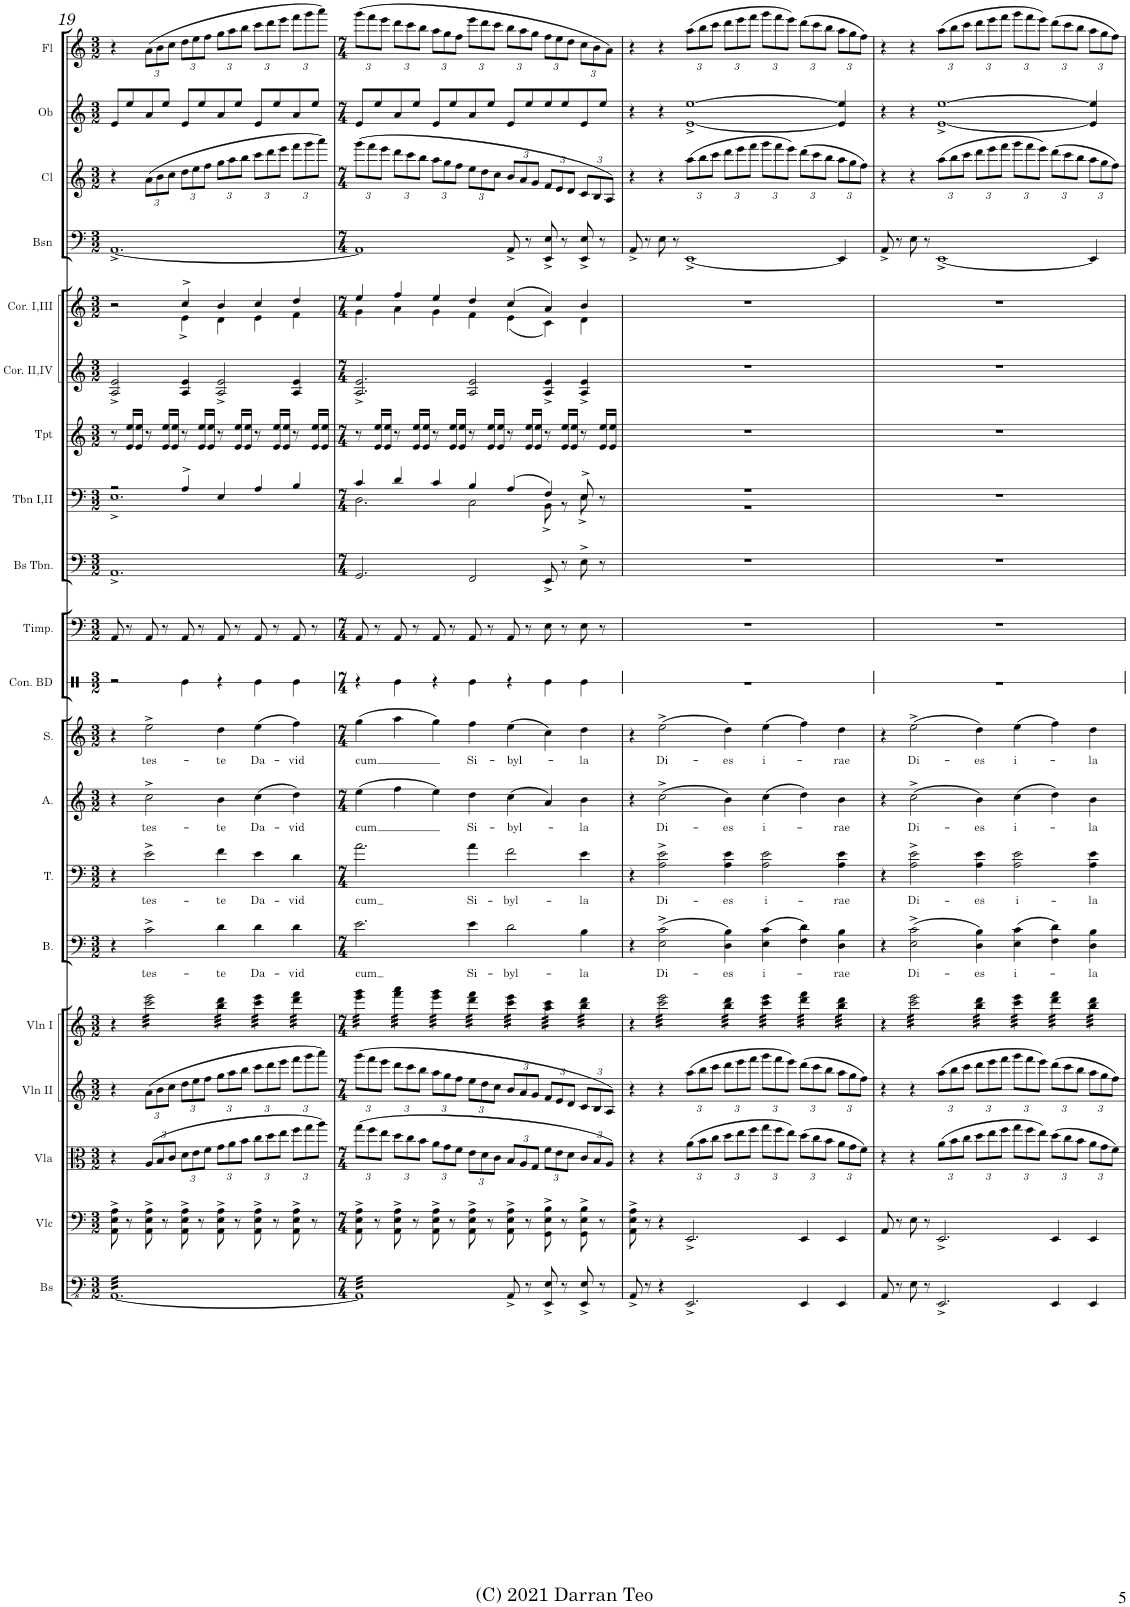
**kern	**kern	**kern	**kern	**kern	**kern	**text	**kern	**text	**kern	**text	**kern	**text	**kern	**kern	**kern	**kern	**kern	**kern	**kern	**kern	**kern	**kern	**kern	**kern	**kern
*part22	*part21	*part20	*part19	*part18	*part17	*part17	*part16	*part16	*part15	*part15	*part14	*part14	*part13	*part12	*part11	*part10	*part9	*part8	*part7	*part6	*part5	*part4	*part3	*part2	*part1
*staff22	*staff21	*staff20	*staff19	*staff18	*staff17	*staff17	*staff16	*staff16	*staff15	*staff15	*staff14	*staff14	*staff13	*staff12	*staff11	*staff10	*staff9	*staff8	*staff7	*staff6	*staff5	*staff4	*staff3	*staff2	*staff1
*I"Contrabasses	*I"Violoncello	*I"Viola	*I"Violin II	*I"Violin I	*I"Bass	*	*I"Tenor	*	*I"Alto	*	*I"Soprano	*	*I"Concert Bass Drum	*I"Timpani (F, C, E)	*I"Bass Trombone	*I"Trombone (I,II)	*I"Bb Trumpet (I,II)	*I"F Horn (II,IV)	*I"F Horn (I,III)	*I"Bassoon (I,II)	*I"Bb Clarinet 2	*I"Bb Clarinet (I,II)	*I"Oboe (I,II)	*I"Flute 2	*I"Flute (I,II)
*	*I'Vlc	*I'Vla	*I'Vln II	*I'Vln I	*I'B.	*	*I'T.	*	*I'A.	*	*I'S.	*	*I'Con. BD	*I'Timp.	*I'Bs Tbn.	*I'Tbn I,II	*I'Tpt	*	*	*I'Bsn	*I'Bb Cl. 2	*I'Cl	*I'Ob	*I'Fl. 2	*I'Fl
!!LO:PB:g=z
*clefFv4	*clefF4	*clefG2	*clefG2	*clefG2	*clefF4	*	*clefF4	*	*clefG2	*	*clefG2	*	*clefX	*clefF4	*clefF4	*clefF4	*clefG2	*clefG2	*clefG2	*clefF4	*clefG2	*clefG2	*clefG2	*clefG2	*clefG2
*	*	*	*	*ITrd1c2	*	*	*	*	*	*	*	*	*	*	*ITrd1c2	*	*	*	*	*	*	*	*	*	*
*k[]	*k[]	*k[]	*k[]	*k[]	*k[]	*	*k[]	*	*k[]	*	*k[]	*	*k[]	*k[]	*k[]	*k[]	*k[]	*k[]	*k[]	*k[]	*k[]	*k[]	*k[]	*k[]	*k[]
*M3/2	*M3/2	*M3/2	*M3/2	*M3/2	*M3/2	*	*M3/2	*	*M3/2	*	*M3/2	*	*M3/2	*M3/2	*M3/2	*M3/2	*M3/2	*M3/2	*M3/2	*M3/2	*M3/2	*M3/2	*M3/2	*M3/2	*M3/2
=19	=19	=19	=19	=19	=19	=19	=19	=19	=19	=19	=19	=19	=19	=19	=19	=19	=19	=19	=19	=19	=19	=19	=19	=19	=19
*	*	*	*	*	*	*	*	*	*	*	*	*	*	*	*	*^	*	*	*^	*	*	*	*	*	*
*tremolo	*	*	*	*	*	*	*	*	*	*	*	*	*	*	*	*	*	*	*	*	*	*	*	*	*	*	*
[32AAALLL	8AA\^ 8E\^ 8A\^	4r	4r	4r	4r	.	4r	.	4r	.	4r	.	2r	8AA/	1.AA^	2r	1.E^	8r	2A/^ 2e/^	2r	2ryy	[1.AA^	1.r	4r	8e/L	1.r	4r
32AAA	.	.	.	.	.	.	.	.	.	.	.	.	.	.	.	.	.	.	.	.	.	.	.	.	.	.	.
32AAA	.	.	.	.	.	.	.	.	.	.	.	.	.	.	.	.	.	.	.	.	.	.	.	.	.	.	.
32AAA	.	.	.	.	.	.	.	.	.	.	.	.	.	.	.	.	.	.	.	.	.	.	.	.	.	.	.
32AAA	8r	.	.	.	.	.	.	.	.	.	.	.	.	8r	.	.	.	16e/ 16ee/LL	.	.	.	.	.	.	8ee/	.	.
32AAA	.	.	.	.	.	.	.	.	.	.	.	.	.	.	.	.	.	.	.	.	.	.	.	.	.	.	.
32AAA	.	.	.	.	.	.	.	.	.	.	.	.	.	.	.	.	.	16e/ 16ee/JJ	.	.	.	.	.	.	.	.	.
32AAA	.	.	.	.	.	.	.	.	.	.	.	.	.	.	.	.	.	.	.	.	.	.	.	.	.	.	.
*	*	*Xbrackettup	*Xbrackettup	*	*	*	*	*	*	*	*	*	*	*	*	*	*	*	*	*	*	*	*	*	*	*	*
!	!	!	!	!	!	!LO:LY:b	!	!LO:LY:b	!	!LO:LY:b	!	!LO:LY:b	!	!	!	!	!	!	!	!	!	!	!	!	!	!	!
*	*	*	*	*	*	*	*	*	*	*	*	*	*	*	*	*	*	*	*	*	*	*	*	*Xbrackettup	*	*	*Xbrackettup
*	*	*	*	*tremolo	*	*	*	*	*	*	*	*	*	*	*	*	*	*	*	*	*	*	*	*	*	*	*
32AAA	8AA\^ 8E\^ 8A\^	(12A/L	(12a\L	32ccc\ 32eee\LLL	2c^\	tes-	2e^\	tes-	2cc^\	tes-	2ee^\	tes-	.	8AA/	.	.	.	8r	.	.	.	.	.	(12a\L	8a/	.	(12a\L
32AAA	.	.	.	32ccc\ 32eee\	.	.	.	.	.	.	.	.	.	.	.	.	.	.	.	.	.	.	.	.	.	.	.
32AAA	.	.	.	32ccc\ 32eee\	.	.	.	.	.	.	.	.	.	.	.	.	.	.	.	.	.	.	.	.	.	.	.
.	.	12B/	12b\	.	.	.	.	.	.	.	.	.	.	.	.	.	.	.	.	.	.	.	.	12b\	.	.	12b\
32AAA	.	.	.	32ccc\ 32eee\	.	.	.	.	.	.	.	.	.	.	.	.	.	.	.	.	.	.	.	.	.	.	.
32AAA	8r	.	.	32ccc\ 32eee\	.	.	.	.	.	.	.	.	.	8r	.	.	.	16e/ 16ee/LL	.	.	.	.	.	.	8ee/J	.	.
32AAA	.	.	.	32ccc\ 32eee\	.	.	.	.	.	.	.	.	.	.	.	.	.	.	.	.	.	.	.	.	.	.	.
.	.	12c/J	12cc\J	.	.	.	.	.	.	.	.	.	.	.	.	.	.	.	.	.	.	.	.	12cc\J	.	.	12cc\J
32AAA	.	.	.	32ccc\ 32eee\	.	.	.	.	.	.	.	.	.	.	.	.	.	16e/ 16ee/JJ	.	.	.	.	.	.	.	.	.
32AAA	.	.	.	32ccc\ 32eee\	.	.	.	.	.	.	.	.	.	.	.	.	.	.	.	.	.	.	.	.	.	.	.
32AAA	8AA\^ 8E\^ 8A\^	12d\L	12dd\L	32ccc\ 32eee\	.	.	.	.	.	.	.	.	4Re\	8AA/	.	4A^/	.	8r	4A/ 4e/	4cc^/	4e^\	.	.	12dd\L	8e/L	.	12dd\L
32AAA	.	.	.	32ccc\ 32eee\	.	.	.	.	.	.	.	.	.	.	.	.	.	.	.	.	.	.	.	.	.	.	.
32AAA	.	.	.	32ccc\ 32eee\	.	.	.	.	.	.	.	.	.	.	.	.	.	.	.	.	.	.	.	.	.	.	.
.	.	12e\	12ee\	.	.	.	.	.	.	.	.	.	.	.	.	.	.	.	.	.	.	.	.	12ee\	.	.	12ee\
32AAA	.	.	.	32ccc\ 32eee\	.	.	.	.	.	.	.	.	.	.	.	.	.	.	.	.	.	.	.	.	.	.	.
32AAA	8r	.	.	32ccc\ 32eee\	.	.	.	.	.	.	.	.	.	8r	.	.	.	16e/ 16ee/LL	.	.	.	.	.	.	8ee/	.	.
32AAA	.	.	.	32ccc\ 32eee\	.	.	.	.	.	.	.	.	.	.	.	.	.	.	.	.	.	.	.	.	.	.	.
.	.	12f\J	12ff\J	.	.	.	.	.	.	.	.	.	.	.	.	.	.	.	.	.	.	.	.	12ff\J	.	.	12ff\J
32AAA	.	.	.	32ccc\ 32eee\	.	.	.	.	.	.	.	.	.	.	.	.	.	16e/ 16ee/JJ	.	.	.	.	.	.	.	.	.
32AAA	.	.	.	32ccc\ 32eee\JJJ	.	.	.	.	.	.	.	.	.	.	.	.	.	.	.	.	.	.	.	.	.	.	.
!	!	!	!	!	!	!LO:LY:b	!	!LO:LY:b	!	!LO:LY:b	!	!LO:LY:b	!	!	!	!	!	!	!	!	!	!	!	!	!	!	!
32AAA	8AA\^ 8E\^ 8A\^	12g\L	12gg\L	32bb\ 32ddd\LLL	4d\	-te	4f\	-te	4b\	-te	4dd\	-te	4r	8AA/	.	4E/	.	8r	2A/^ 2e/^	4b/	4d\	.	.	12gg\L	8a/	.	12gg\L
32AAA	.	.	.	32bb\ 32ddd\	.	.	.	.	.	.	.	.	.	.	.	.	.	.	.	.	.	.	.	.	.	.	.
32AAA	.	.	.	32bb\ 32ddd\	.	.	.	.	.	.	.	.	.	.	.	.	.	.	.	.	.	.	.	.	.	.	.
.	.	12a\	12aa\	.	.	.	.	.	.	.	.	.	.	.	.	.	.	.	.	.	.	.	.	12aa\	.	.	12aa\
32AAA	.	.	.	32bb\ 32ddd\	.	.	.	.	.	.	.	.	.	.	.	.	.	.	.	.	.	.	.	.	.	.	.
32AAA	8r	.	.	32bb\ 32ddd\	.	.	.	.	.	.	.	.	.	8r	.	.	.	16e/ 16ee/LL	.	.	.	.	.	.	8ee/J	.	.
32AAA	.	.	.	32bb\ 32ddd\	.	.	.	.	.	.	.	.	.	.	.	.	.	.	.	.	.	.	.	.	.	.	.
.	.	12b\J	12bb\J	.	.	.	.	.	.	.	.	.	.	.	.	.	.	.	.	.	.	.	.	12bb\J	.	.	12bb\J
32AAA	.	.	.	32bb\ 32ddd\	.	.	.	.	.	.	.	.	.	.	.	.	.	16e/ 16ee/JJ	.	.	.	.	.	.	.	.	.
32AAA	.	.	.	32bb\ 32ddd\JJJ	.	.	.	.	.	.	.	.	.	.	.	.	.	.	.	.	.	.	.	.	.	.	.
!	!	!	!	!	!	!LO:LY:b	!	!LO:LY:b	!	!LO:LY:b	!	!LO:LY:b	!	!	!	!	!	!	!	!	!	!	!	!	!	!	!
32AAA	8AA\^ 8E\^ 8A\^	12cc\L	12ccc\L	32ccc\ 32eee\LLL	4d\	Da-	4e\	Da-	(4cc\	Da-	(4ee\	Da-	4Re\	8AA/	.	4A/	.	8r	.	4cc/	4e\	.	.	12ccc\L	8e/L	.	12ccc\L
32AAA	.	.	.	32ccc\ 32eee\	.	.	.	.	.	.	.	.	.	.	.	.	.	.	.	.	.	.	.	.	.	.	.
32AAA	.	.	.	32ccc\ 32eee\	.	.	.	.	.	.	.	.	.	.	.	.	.	.	.	.	.	.	.	.	.	.	.
.	.	12dd\	12ddd\	.	.	.	.	.	.	.	.	.	.	.	.	.	.	.	.	.	.	.	.	12ddd\	.	.	12ddd\
32AAA	.	.	.	32ccc\ 32eee\	.	.	.	.	.	.	.	.	.	.	.	.	.	.	.	.	.	.	.	.	.	.	.
32AAA	8r	.	.	32ccc\ 32eee\	.	.	.	.	.	.	.	.	.	8r	.	.	.	16e/ 16ee/LL	.	.	.	.	.	.	8ee/	.	.
32AAA	.	.	.	32ccc\ 32eee\	.	.	.	.	.	.	.	.	.	.	.	.	.	.	.	.	.	.	.	.	.	.	.
.	.	12ee\J	12eee\J	.	.	.	.	.	.	.	.	.	.	.	.	.	.	.	.	.	.	.	.	12eee\J	.	.	12eee\J
32AAA	.	.	.	32ccc\ 32eee\	.	.	.	.	.	.	.	.	.	.	.	.	.	16e/ 16ee/JJ	.	.	.	.	.	.	.	.	.
32AAA	.	.	.	32ccc\ 32eee\JJJ	.	.	.	.	.	.	.	.	.	.	.	.	.	.	.	.	.	.	.	.	.	.	.
!	!	!	!	!	!	!LO:LY:b	!	!LO:LY:b	!	!LO:LY:b	!	!LO:LY:b	!	!	!	!	!	!	!	!	!	!	!	!	!	!	!
32AAA	8AA\^ 8E\^ 8A\^	12ff\L	12fff\L	32ddd\ 32fff\LLL	4d\	-vid	4d\	-vid	4dd\)	-vid	4ff\)	-vid	4Re\	8AA/	.	4B/	.	8r	4A/ 4e/	4dd/	4f\	.	.	12fff\L	8a/	.	12fff\L
32AAA	.	.	.	32ddd\ 32fff\	.	.	.	.	.	.	.	.	.	.	.	.	.	.	.	.	.	.	.	.	.	.	.
32AAA	.	.	.	32ddd\ 32fff\	.	.	.	.	.	.	.	.	.	.	.	.	.	.	.	.	.	.	.	.	.	.	.
.	.	12gg\	12ggg\	.	.	.	.	.	.	.	.	.	.	.	.	.	.	.	.	.	.	.	.	12ggg\	.	.	12ggg\
32AAA	.	.	.	32ddd\ 32fff\	.	.	.	.	.	.	.	.	.	.	.	.	.	.	.	.	.	.	.	.	.	.	.
32AAA	8r	.	.	32ddd\ 32fff\	.	.	.	.	.	.	.	.	.	8r	.	.	.	16e/ 16ee/LL	.	.	.	.	.	.	8ee/J	.	.
32AAA	.	.	.	32ddd\ 32fff\	.	.	.	.	.	.	.	.	.	.	.	.	.	.	.	.	.	.	.	.	.	.	.
.	.	12aa\J)	12aaa\J)	.	.	.	.	.	.	.	.	.	.	.	.	.	.	.	.	.	.	.	.	12aaa\J)	.	.	12aaa\J)
32AAA	.	.	.	32ddd\ 32fff\	.	.	.	.	.	.	.	.	.	.	.	.	.	16e/ 16ee/JJ	.	.	.	.	.	.	.	.	.
32AAAJJJ	.	.	.	32ddd\ 32fff\JJJ	.	.	.	.	.	.	.	.	.	.	.	.	.	.	.	.	.	.	.	.	.	.	.
=20	=20	=20	=20	=20	=20	=20	=20	=20	=20	=20	=20	=20	=20	=20	=20	=20	=20	=20	=20	=20	=20	=20	=20	=20	=20	=20	=20
*M7/4	*M7/4	*M7/4	*M7/4	*M7/4	*M7/4	*	*M7/4	*	*M7/4	*	*M7/4	*	*M7/4	*M7/4	*M7/4	*M7/4	*	*M7/4	*M7/4	*M7/4	*	*M7/4	*M7/4	*M7/4	*M7/4	*M7/4	*M7/4
!	!	!	!	!	!	!LO:LY:b	!	!LO:LY:b	!	!LO:LY:b	!	!LO:LY:b	!	!	!	!	!	!	!	!	!	!	!	!	!	!	!
32AAA]LLL	8AA\^ 8E\^ 8A\^	(12gg\L	(12ggg\L	32eee\ 32ggg\LLL	2.e\	cum	2.a\	cum	(4ee\	cum	(4gg\	cum	4r	8AA/	2.GG/	4c/	2.D\	8r	2.A/^ 2.e/^	4ee/	4g\	1AA]	1..r	(12ggg\L	8e/L	1..r	(12ggg\L
32AAA	.	.	.	32eee\ 32ggg\	.	.	.	.	.	.	.	.	.	.	.	.	.	.	.	.	.	.	.	.	.	.	.
32AAA	.	.	.	32eee\ 32ggg\	.	.	.	.	.	.	.	.	.	.	.	.	.	.	.	.	.	.	.	.	.	.	.
.	.	12ff\	12fff\	.	.	.	.	.	.	.	.	.	.	.	.	.	.	.	.	.	.	.	.	12fff\	.	.	12fff\
32AAA	.	.	.	32eee\ 32ggg\	.	.	.	.	.	.	.	.	.	.	.	.	.	.	.	.	.	.	.	.	.	.	.
32AAA	8r	.	.	32eee\ 32ggg\	.	.	.	.	.	.	.	.	.	8r	.	.	.	16e/ 16ee/LL	.	.	.	.	.	.	8ee/	.	.
32AAA	.	.	.	32eee\ 32ggg\	.	.	.	.	.	.	.	.	.	.	.	.	.	.	.	.	.	.	.	.	.	.	.
.	.	12ee\J	12eee\J	.	.	.	.	.	.	.	.	.	.	.	.	.	.	.	.	.	.	.	.	12eee\J	.	.	12eee\J
32AAA	.	.	.	32eee\ 32ggg\	.	.	.	.	.	.	.	.	.	.	.	.	.	16e/ 16ee/JJ	.	.	.	.	.	.	.	.	.
32AAA	.	.	.	32eee\ 32ggg\JJJ	.	.	.	.	.	.	.	.	.	.	.	.	.	.	.	.	.	.	.	.	.	.	.
32AAA	8AA\^ 8E\^ 8A\^	12dd\L	12ddd\L	32fff\ 32aaa\LLL	.	.	.	.	4ff\	.	4aa\	.	4Re\	8AA/	.	4d/	.	8r	.	4ff/	4a\	.	.	12ddd\L	8a/	.	12ddd\L
32AAA	.	.	.	32fff\ 32aaa\	.	.	.	.	.	.	.	.	.	.	.	.	.	.	.	.	.	.	.	.	.	.	.
32AAA	.	.	.	32fff\ 32aaa\	.	.	.	.	.	.	.	.	.	.	.	.	.	.	.	.	.	.	.	.	.	.	.
.	.	12cc\	12ccc\	.	.	.	.	.	.	.	.	.	.	.	.	.	.	.	.	.	.	.	.	12ccc\	.	.	12ccc\
32AAA	.	.	.	32fff\ 32aaa\	.	.	.	.	.	.	.	.	.	.	.	.	.	.	.	.	.	.	.	.	.	.	.
32AAA	8r	.	.	32fff\ 32aaa\	.	.	.	.	.	.	.	.	.	8r	.	.	.	16e/ 16ee/LL	.	.	.	.	.	.	8ee/J	.	.
32AAA	.	.	.	32fff\ 32aaa\	.	.	.	.	.	.	.	.	.	.	.	.	.	.	.	.	.	.	.	.	.	.	.
.	.	12b\J	12bb\J	.	.	.	.	.	.	.	.	.	.	.	.	.	.	.	.	.	.	.	.	12bb\J	.	.	12bb\J
32AAA	.	.	.	32fff\ 32aaa\	.	.	.	.	.	.	.	.	.	.	.	.	.	16e/ 16ee/JJ	.	.	.	.	.	.	.	.	.
32AAA	.	.	.	32fff\ 32aaa\JJJ	.	.	.	.	.	.	.	.	.	.	.	.	.	.	.	.	.	.	.	.	.	.	.
32AAA	8AA\^ 8E\^ 8A\^	12a\L	12aa\L	32eee\ 32ggg\LLL	.	.	.	.	4ee\)	.	4gg\)	.	4r	8AA/	.	4c/	.	8r	.	4ee/	4g\	.	.	12aa\L	8e/L	.	12aa\L
32AAA	.	.	.	32eee\ 32ggg\	.	.	.	.	.	.	.	.	.	.	.	.	.	.	.	.	.	.	.	.	.	.	.
32AAA	.	.	.	32eee\ 32ggg\	.	.	.	.	.	.	.	.	.	.	.	.	.	.	.	.	.	.	.	.	.	.	.
.	.	12g\	12gg\	.	.	.	.	.	.	.	.	.	.	.	.	.	.	.	.	.	.	.	.	12gg\	.	.	12gg\
32AAA	.	.	.	32eee\ 32ggg\	.	.	.	.	.	.	.	.	.	.	.	.	.	.	.	.	.	.	.	.	.	.	.
32AAA	8r	.	.	32eee\ 32ggg\	.	.	.	.	.	.	.	.	.	8r	.	.	.	16e/ 16ee/LL	.	.	.	.	.	.	8ee/	.	.
32AAA	.	.	.	32eee\ 32ggg\	.	.	.	.	.	.	.	.	.	.	.	.	.	.	.	.	.	.	.	.	.	.	.
.	.	12f\J	12ff\J	.	.	.	.	.	.	.	.	.	.	.	.	.	.	.	.	.	.	.	.	12ff\J	.	.	12ff\J
32AAA	.	.	.	32eee\ 32ggg\	.	.	.	.	.	.	.	.	.	.	.	.	.	16e/ 16ee/JJ	.	.	.	.	.	.	.	.	.
32AAA	.	.	.	32eee\ 32ggg\JJJ	.	.	.	.	.	.	.	.	.	.	.	.	.	.	.	.	.	.	.	.	.	.	.
!	!	!	!	!	!	!LO:LY:b	!	!LO:LY:b	!	!LO:LY:b	!	!LO:LY:b	!	!	!	!	!	!	!	!	!	!	!	!	!	!	!
32AAA	8AA\^ 8E\^ 8A\^	12e\L	12ee\L	32ddd\ 32fff\LLL	4e\	Si-	4a\	Si-	4dd\	Si-	4ff\	Si-	4Re\	8AA/	2FF/	4B/	2C\	8r	2A/ 2e/	4dd/	4f\	.	.	12ee\L	8a/	.	12eee\L
32AAA	.	.	.	32ddd\ 32fff\	.	.	.	.	.	.	.	.	.	.	.	.	.	.	.	.	.	.	.	.	.	.	.
32AAA	.	.	.	32ddd\ 32fff\	.	.	.	.	.	.	.	.	.	.	.	.	.	.	.	.	.	.	.	.	.	.	.
.	.	12d\	12dd\	.	.	.	.	.	.	.	.	.	.	.	.	.	.	.	.	.	.	.	.	12dd\	.	.	12ddd\
32AAA	.	.	.	32ddd\ 32fff\	.	.	.	.	.	.	.	.	.	.	.	.	.	.	.	.	.	.	.	.	.	.	.
32AAA	8r	.	.	32ddd\ 32fff\	.	.	.	.	.	.	.	.	.	8r	.	.	.	16e/ 16ee/LL	.	.	.	.	.	.	8ee/J	.	.
32AAA	.	.	.	32ddd\ 32fff\	.	.	.	.	.	.	.	.	.	.	.	.	.	.	.	.	.	.	.	.	.	.	.
.	.	12c\J	12cc\J	.	.	.	.	.	.	.	.	.	.	.	.	.	.	.	.	.	.	.	.	12cc\J	.	.	12ccc\J
32AAA	.	.	.	32ddd\ 32fff\	.	.	.	.	.	.	.	.	.	.	.	.	.	16e/ 16ee/JJ	.	.	.	.	.	.	.	.	.
32AAAJJJ	.	.	.	32ddd\ 32fff\JJJ	.	.	.	.	.	.	.	.	.	.	.	.	.	.	.	.	.	.	.	.	.	.	.
*Xtremolo	*	*	*	*	*	*	*	*	*	*	*	*	*	*	*	*	*	*	*	*	*	*	*	*	*	*	*
!	!	!	!	!	!	!LO:LY:b	!	!LO:LY:b	!	!LO:LY:b	!	!LO:LY:b	!	!	!	!	!	!	!	!	!	!	!	!	!	!	!
8AAA^/	8AA\^ 8E\^ 8A\^	12B/L	12b/L	32ccc\ 32eee\LLL	2d\	-byl-	2f\	-byl-	(4cc\	-byl-	(4ee\	-byl-	4r	8AA/	.	(4A/	.	8r	.	(4cc/	(4e\	8AA^/	.	12b/L	8e/L	.	12bb\L
.	.	.	.	32ccc\ 32eee\	.	.	.	.	.	.	.	.	.	.	.	.	.	.	.	.	.	.	.	.	.	.	.
.	.	.	.	32ccc\ 32eee\	.	.	.	.	.	.	.	.	.	.	.	.	.	.	.	.	.	.	.	.	.	.	.
.	.	12A/	12a/	.	.	.	.	.	.	.	.	.	.	.	.	.	.	.	.	.	.	.	.	12a/	.	.	12aa\
.	.	.	.	32ccc\ 32eee\	.	.	.	.	.	.	.	.	.	.	.	.	.	.	.	.	.	.	.	.	.	.	.
8r	8r	.	.	32ccc\ 32eee\	.	.	.	.	.	.	.	.	.	8r	.	.	.	16e/ 16ee/LL	.	.	.	8r	.	.	8ee/	.	.
.	.	.	.	32ccc\ 32eee\	.	.	.	.	.	.	.	.	.	.	.	.	.	.	.	.	.	.	.	.	.	.	.
.	.	12G/J	12g/J	.	.	.	.	.	.	.	.	.	.	.	.	.	.	.	.	.	.	.	.	12g/J	.	.	12gg\J
.	.	.	.	32ccc\ 32eee\	.	.	.	.	.	.	.	.	.	.	.	.	.	16e/ 16ee/JJ	.	.	.	.	.	.	.	.	.
.	.	.	.	32ccc\ 32eee\JJJ	.	.	.	.	.	.	.	.	.	.	.	.	.	.	.	.	.	.	.	.	.	.	.
8EEE/^ 8EE/^	8GG\^ 8E\^ 8B\^	12f\L	12f/L	32aa\ 32ccc\LLL	.	.	.	.	4a/)	.	4cc\)	.	4Re\	8E\	8EE^/	4F/)	8BB^\	8r	4A/^ 4e/^	4a/)	4c\)	8EE/^ 8E/^	.	12f/L	8ee/	.	12ff\L
.	.	.	.	32aa\ 32ccc\	.	.	.	.	.	.	.	.	.	.	.	.	.	.	.	.	.	.	.	.	.	.	.
.	.	.	.	32aa\ 32ccc\	.	.	.	.	.	.	.	.	.	.	.	.	.	.	.	.	.	.	.	.	.	.	.
.	.	12e\	12e/	.	.	.	.	.	.	.	.	.	.	.	.	.	.	.	.	.	.	.	.	12e/	.	.	12ee\
.	.	.	.	32aa\ 32ccc\	.	.	.	.	.	.	.	.	.	.	.	.	.	.	.	.	.	.	.	.	.	.	.
8r	8r	.	.	32aa\ 32ccc\	.	.	.	.	.	.	.	.	.	8r	8r	.	8r	16e/ 16ee/LL	.	.	.	8r	.	.	8ee/	.	.
.	.	.	.	32aa\ 32ccc\	.	.	.	.	.	.	.	.	.	.	.	.	.	.	.	.	.	.	.	.	.	.	.
.	.	12d\J	12d/J	.	.	.	.	.	.	.	.	.	.	.	.	.	.	.	.	.	.	.	.	12d/J	.	.	12dd\J
.	.	.	.	32aa\ 32ccc\	.	.	.	.	.	.	.	.	.	.	.	.	.	16e/ 16ee/JJ	.	.	.	.	.	.	.	.	.
.	.	.	.	32aa\ 32ccc\JJJ	.	.	.	.	.	.	.	.	.	.	.	.	.	.	.	.	.	.	.	.	.	.	.
!	!	!	!	!	!	!LO:LY:b	!	!LO:LY:b	!	!LO:LY:b	!	!LO:LY:b	!	!	!	!	!	!	!	!	!	!	!	!	!	!	!
8EEE/^ 8EE/^	8GG\^ 8E\^ 8B\^	12c/L	12c/L	32bb\ 32ddd\LLL	4B\	-la	4e\	-la	4b\	-la	4dd\	-la	4Re\	8E\	8E^\	8E^/	8E^\	8r	4A/^ 4e/^	4b/	4d\	8EE/^ 8E/^	.	12c/L	8e/	.	12cc\L
.	.	.	.	32bb\ 32ddd\	.	.	.	.	.	.	.	.	.	.	.	.	.	.	.	.	.	.	.	.	.	.	.
.	.	.	.	32bb\ 32ddd\	.	.	.	.	.	.	.	.	.	.	.	.	.	.	.	.	.	.	.	.	.	.	.
.	.	12B/	12B/	.	.	.	.	.	.	.	.	.	.	.	.	.	.	.	.	.	.	.	.	12B/	.	.	12b\
.	.	.	.	32bb\ 32ddd\	.	.	.	.	.	.	.	.	.	.	.	.	.	.	.	.	.	.	.	.	.	.	.
8r	8r	.	.	32bb\ 32ddd\	.	.	.	.	.	.	.	.	.	8r	8r	8r	8ryy	16e/ 16ee/LL	.	.	.	8r	.	.	8ee/J	.	.
.	.	.	.	32bb\ 32ddd\	.	.	.	.	.	.	.	.	.	.	.	.	.	.	.	.	.	.	.	.	.	.	.
.	.	12A/J)	12A/J)	.	.	.	.	.	.	.	.	.	.	.	.	.	.	.	.	.	.	.	.	12A/J)	.	.	12a\J)
.	.	.	.	32bb\ 32ddd\	.	.	.	.	.	.	.	.	.	.	.	.	.	16e/ 16ee/JJ	.	.	.	.	.	.	.	.	.
.	.	.	.	32bb\ 32ddd\JJJ	.	.	.	.	.	.	.	.	.	.	.	.	.	.	.	.	.	.	.	.	.	.	.
*	*	*	*	*	*	*	*	*	*	*	*	*	*	*	*	*	*	*	*	*v	*v	*	*	*	*	*	*
=21	=21	=21	=21	=21	=21	=21	=21	=21	=21	=21	=21	=21	=21	=21	=21	=21	=21	=21	=21	=21	=21	=21	=21	=21	=21	=21
8AAA^/	8AA\^ 8E\^ 8A\^	4r	4r	4r	4r	.	4r	.	4r	.	4r	.	1..r	1..r	1..r	1..r	1..r	1..r	1..r	1..r	8AA^/	4r	4r	4r	4r	4r
8r	8r	.	.	.	.	.	.	.	.	.	.	.	.	.	.	.	.	.	.	.	8r	.	.	.	.	.
!	!	!	!	!	!	!LO:LY:b	!	!LO:LY:b	!	!LO:LY:b	!	!LO:LY:b	!	!	!	!	!	!	!	!	!	!	!	!	!	!
4r	4r	4r	4r	32ccc\ 32eee\LLL	(2E\^ 2c\^	Di-	2A\^ 2e\^	Di-	(2cc^\	Di-	(2ee^\	Di-	.	.	.	.	.	.	.	.	8E\	4r	4r	4r	4r	4r
.	.	.	.	32ccc\ 32eee\	.	.	.	.	.	.	.	.	.	.	.	.	.	.	.	.	.	.	.	.	.	.
.	.	.	.	32ccc\ 32eee\	.	.	.	.	.	.	.	.	.	.	.	.	.	.	.	.	.	.	.	.	.	.
.	.	.	.	32ccc\ 32eee\	.	.	.	.	.	.	.	.	.	.	.	.	.	.	.	.	.	.	.	.	.	.
.	.	.	.	32ccc\ 32eee\	.	.	.	.	.	.	.	.	.	.	.	.	.	.	.	.	8r	.	.	.	.	.
.	.	.	.	32ccc\ 32eee\	.	.	.	.	.	.	.	.	.	.	.	.	.	.	.	.	.	.	.	.	.	.
.	.	.	.	32ccc\ 32eee\	.	.	.	.	.	.	.	.	.	.	.	.	.	.	.	.	.	.	.	.	.	.
.	.	.	.	32ccc\ 32eee\	.	.	.	.	.	.	.	.	.	.	.	.	.	.	.	.	.	.	.	.	.	.
*	*	*	*	*	*	*	*	*	*	*	*	*	*	*	*	*	*	*	*	*	*	*Xbrackettup	*	*	*Xbrackettup	*
2.EEE^/	2.EE^/	(12a\L	(12aa\L	32ccc\ 32eee\	.	.	.	.	.	.	.	.	.	.	.	.	.	.	.	.	[1EE^	(12a\L	(12aa\L	[1e^ [1ee^	(12a\L	(12aa\L
.	.	.	.	32ccc\ 32eee\	.	.	.	.	.	.	.	.	.	.	.	.	.	.	.	.	.	.	.	.	.	.
.	.	.	.	32ccc\ 32eee\	.	.	.	.	.	.	.	.	.	.	.	.	.	.	.	.	.	.	.	.	.	.
.	.	12b\	12bb\	.	.	.	.	.	.	.	.	.	.	.	.	.	.	.	.	.	.	12b\	12bb\	.	12b\	12bb\
.	.	.	.	32ccc\ 32eee\	.	.	.	.	.	.	.	.	.	.	.	.	.	.	.	.	.	.	.	.	.	.
.	.	.	.	32ccc\ 32eee\	.	.	.	.	.	.	.	.	.	.	.	.	.	.	.	.	.	.	.	.	.	.
.	.	.	.	32ccc\ 32eee\	.	.	.	.	.	.	.	.	.	.	.	.	.	.	.	.	.	.	.	.	.	.
.	.	12cc\J	12ccc\J	.	.	.	.	.	.	.	.	.	.	.	.	.	.	.	.	.	.	12cc\	12ccc\J	.	12cc\	12ccc\J
.	.	.	.	32ccc\ 32eee\	.	.	.	.	.	.	.	.	.	.	.	.	.	.	.	.	.	.	.	.	.	.
.	.	.	.	32ccc\ 32eee\JJJ	.	.	.	.	.	.	.	.	.	.	.	.	.	.	.	.	.	.	.	.	.	.
!	!	!	!	!	!	!LO:LY:b	!	!LO:LY:b	!	!LO:LY:b	!	!LO:LY:b	!	!	!	!	!	!	!	!	!	!	!	!	!	!
.	.	12dd\L	12ddd\L	32bb\ 32ddd\LLL	4D\ 4B\)	-es	4A\ 4e\	-es	4b\)	-es	4dd\)	-es	.	.	.	.	.	.	.	.	.	12dd\	12ddd\L	.	12dd\	12ddd\L
.	.	.	.	32bb\ 32ddd\	.	.	.	.	.	.	.	.	.	.	.	.	.	.	.	.	.	.	.	.	.	.
.	.	.	.	32bb\ 32ddd\	.	.	.	.	.	.	.	.	.	.	.	.	.	.	.	.	.	.	.	.	.	.
.	.	12ee\	12eee\	.	.	.	.	.	.	.	.	.	.	.	.	.	.	.	.	.	.	12ee\	12eee\	.	12ee\	12eee\
.	.	.	.	32bb\ 32ddd\	.	.	.	.	.	.	.	.	.	.	.	.	.	.	.	.	.	.	.	.	.	.
.	.	.	.	32bb\ 32ddd\	.	.	.	.	.	.	.	.	.	.	.	.	.	.	.	.	.	.	.	.	.	.
.	.	.	.	32bb\ 32ddd\	.	.	.	.	.	.	.	.	.	.	.	.	.	.	.	.	.	.	.	.	.	.
.	.	12ff\J	12fff\J	.	.	.	.	.	.	.	.	.	.	.	.	.	.	.	.	.	.	12ff\J	12fff\J	.	12ff\J	12fff\J
.	.	.	.	32bb\ 32ddd\	.	.	.	.	.	.	.	.	.	.	.	.	.	.	.	.	.	.	.	.	.	.
.	.	.	.	32bb\ 32ddd\JJJ	.	.	.	.	.	.	.	.	.	.	.	.	.	.	.	.	.	.	.	.	.	.
!	!	!	!	!	!	!LO:LY:b	!	!LO:LY:b	!	!LO:LY:b	!	!LO:LY:b	!	!	!	!	!	!	!	!	!	!	!	!	!	!
.	.	12gg\L	12ggg\L	32ccc\ 32eee\LLL	(4E\ 4c\	i-	2A\ 2e\	i-	(4cc\	i-	(4ee\	i-	.	.	.	.	.	.	.	.	.	12gg\L	12ggg\L	.	12gg\L	12ggg\L
.	.	.	.	32ccc\ 32eee\	.	.	.	.	.	.	.	.	.	.	.	.	.	.	.	.	.	.	.	.	.	.
.	.	.	.	32ccc\ 32eee\	.	.	.	.	.	.	.	.	.	.	.	.	.	.	.	.	.	.	.	.	.	.
.	.	12ff\	12fff\	.	.	.	.	.	.	.	.	.	.	.	.	.	.	.	.	.	.	12ff\	12fff\	.	12ff\	12fff\
.	.	.	.	32ccc\ 32eee\	.	.	.	.	.	.	.	.	.	.	.	.	.	.	.	.	.	.	.	.	.	.
.	.	.	.	32ccc\ 32eee\	.	.	.	.	.	.	.	.	.	.	.	.	.	.	.	.	.	.	.	.	.	.
.	.	.	.	32ccc\ 32eee\	.	.	.	.	.	.	.	.	.	.	.	.	.	.	.	.	.	.	.	.	.	.
.	.	12ee\J)	12eee\J)	.	.	.	.	.	.	.	.	.	.	.	.	.	.	.	.	.	.	12ee\)	12eee\J)	.	12ee\)	12eee\J)
.	.	.	.	32ccc\ 32eee\	.	.	.	.	.	.	.	.	.	.	.	.	.	.	.	.	.	.	.	.	.	.
.	.	.	.	32ccc\ 32eee\JJJ	.	.	.	.	.	.	.	.	.	.	.	.	.	.	.	.	.	.	.	.	.	.
4EEE/	4EE/	(12dd\L	(12ddd\L	32ddd\ 32fff\LLL	4F\ 4d\)	.	.	.	4dd\)	.	4ff\)	.	.	.	.	.	.	.	.	.	.	(12dd\	(12ddd\L	.	(12dd\	(12ddd\L
.	.	.	.	32ddd\ 32fff\	.	.	.	.	.	.	.	.	.	.	.	.	.	.	.	.	.	.	.	.	.	.
.	.	.	.	32ddd\ 32fff\	.	.	.	.	.	.	.	.	.	.	.	.	.	.	.	.	.	.	.	.	.	.
.	.	12cc\	12ccc\	.	.	.	.	.	.	.	.	.	.	.	.	.	.	.	.	.	.	12cc\	12ccc\	.	12cc\	12ccc\
.	.	.	.	32ddd\ 32fff\	.	.	.	.	.	.	.	.	.	.	.	.	.	.	.	.	.	.	.	.	.	.
.	.	.	.	32ddd\ 32fff\	.	.	.	.	.	.	.	.	.	.	.	.	.	.	.	.	.	.	.	.	.	.
.	.	.	.	32ddd\ 32fff\	.	.	.	.	.	.	.	.	.	.	.	.	.	.	.	.	.	.	.	.	.	.
.	.	12b\J	12bb\J	.	.	.	.	.	.	.	.	.	.	.	.	.	.	.	.	.	.	12b\	12bb\J	.	12b\	12bb\J
.	.	.	.	32ddd\ 32fff\	.	.	.	.	.	.	.	.	.	.	.	.	.	.	.	.	.	.	.	.	.	.
.	.	.	.	32ddd\ 32fff\JJJ	.	.	.	.	.	.	.	.	.	.	.	.	.	.	.	.	.	.	.	.	.	.
!	!	!	!	!	!	!LO:LY:b	!	!LO:LY:b	!	!LO:LY:b	!	!LO:LY:b	!	!	!	!	!	!	!	!	!	!	!	!	!	!
4EEE/	4EE/	12a\L	12aa\L	32bb\ 32ddd\LLL	4D\ 4B\	rae	4A\ 4e\	rae	4b\	rae	4dd\	rae	.	.	.	.	.	.	.	.	4EE/]	12a\	12aa\L	4e/] 4ee/]	12a\	12aa\L
.	.	.	.	32bb\ 32ddd\	.	.	.	.	.	.	.	.	.	.	.	.	.	.	.	.	.	.	.	.	.	.
.	.	.	.	32bb\ 32ddd\	.	.	.	.	.	.	.	.	.	.	.	.	.	.	.	.	.	.	.	.	.	.
.	.	12g\	12gg\	.	.	.	.	.	.	.	.	.	.	.	.	.	.	.	.	.	.	12g\	12gg\	.	12g\	12gg\
.	.	.	.	32bb\ 32ddd\	.	.	.	.	.	.	.	.	.	.	.	.	.	.	.	.	.	.	.	.	.	.
.	.	.	.	32bb\ 32ddd\	.	.	.	.	.	.	.	.	.	.	.	.	.	.	.	.	.	.	.	.	.	.
.	.	.	.	32bb\ 32ddd\	.	.	.	.	.	.	.	.	.	.	.	.	.	.	.	.	.	.	.	.	.	.
.	.	12f\J)	12ff\J)	.	.	.	.	.	.	.	.	.	.	.	.	.	.	.	.	.	.	12f\J)	12ff\J)	.	12f\J)	12ff\J)
.	.	.	.	32bb\ 32ddd\	.	.	.	.	.	.	.	.	.	.	.	.	.	.	.	.	.	.	.	.	.	.
.	.	.	.	32bb\ 32ddd\JJJ	.	.	.	.	.	.	.	.	.	.	.	.	.	.	.	.	.	.	.	.	.	.
*	*	*	*	*	*	*	*	*	*	*	*	*	*	*	*	*v	*v	*	*	*	*	*	*	*	*	*
=22	=22	=22	=22	=22	=22	=22	=22	=22	=22	=22	=22	=22	=22	=22	=22	=22	=22	=22	=22	=22	=22	=22	=22	=22	=22
8AAA/	8AA/	4r	4r	4r	4r	.	4r	.	4r	.	4r	.	1..r	1..r	1..r	1..r	1..r	1..r	1..r	8AA^/	4r	4r	4r	4r	4r
8r	8r	.	.	.	.	.	.	.	.	.	.	.	.	.	.	.	.	.	.	8r	.	.	.	.	.
!	!	!	!	!	!	!LO:LY:b	!	!LO:LY:b	!	!LO:LY:b	!	!LO:LY:b	!	!	!	!	!	!	!	!	!	!	!	!	!
8EE\	8E\	4r	4r	32ccc\ 32eee\LLL	(2E\^ 2c\^	Di-	2A\^ 2e\^	Di-	(2cc^\	Di-	(2ee^\	Di-	.	.	.	.	.	.	.	8E\	4r	4r	4r	4r	4r
.	.	.	.	32ccc\ 32eee\	.	.	.	.	.	.	.	.	.	.	.	.	.	.	.	.	.	.	.	.	.
.	.	.	.	32ccc\ 32eee\	.	.	.	.	.	.	.	.	.	.	.	.	.	.	.	.	.	.	.	.	.
.	.	.	.	32ccc\ 32eee\	.	.	.	.	.	.	.	.	.	.	.	.	.	.	.	.	.	.	.	.	.
8r	8r	.	.	32ccc\ 32eee\	.	.	.	.	.	.	.	.	.	.	.	.	.	.	.	8r	.	.	.	.	.
.	.	.	.	32ccc\ 32eee\	.	.	.	.	.	.	.	.	.	.	.	.	.	.	.	.	.	.	.	.	.
.	.	.	.	32ccc\ 32eee\	.	.	.	.	.	.	.	.	.	.	.	.	.	.	.	.	.	.	.	.	.
.	.	.	.	32ccc\ 32eee\	.	.	.	.	.	.	.	.	.	.	.	.	.	.	.	.	.	.	.	.	.
2.EEE^/	2.EE^/	(12a\L	(12aa\L	32ccc\ 32eee\	.	.	.	.	.	.	.	.	.	.	.	.	.	.	.	[1EE^	(12a\L	(12aa\L	[1e^ [1ee^	(12a\L	(12aa\L
.	.	.	.	32ccc\ 32eee\	.	.	.	.	.	.	.	.	.	.	.	.	.	.	.	.	.	.	.	.	.
.	.	.	.	32ccc\ 32eee\	.	.	.	.	.	.	.	.	.	.	.	.	.	.	.	.	.	.	.	.	.
.	.	12b\	12bb\	.	.	.	.	.	.	.	.	.	.	.	.	.	.	.	.	.	12b\	12bb\	.	12b\	12bb\
.	.	.	.	32ccc\ 32eee\	.	.	.	.	.	.	.	.	.	.	.	.	.	.	.	.	.	.	.	.	.
.	.	.	.	32ccc\ 32eee\	.	.	.	.	.	.	.	.	.	.	.	.	.	.	.	.	.	.	.	.	.
.	.	.	.	32ccc\ 32eee\	.	.	.	.	.	.	.	.	.	.	.	.	.	.	.	.	.	.	.	.	.
.	.	12cc\J	12ccc\J	.	.	.	.	.	.	.	.	.	.	.	.	.	.	.	.	.	12cc\	12ccc\J	.	12cc\	12ccc\J
.	.	.	.	32ccc\ 32eee\	.	.	.	.	.	.	.	.	.	.	.	.	.	.	.	.	.	.	.	.	.
.	.	.	.	32ccc\ 32eee\JJJ	.	.	.	.	.	.	.	.	.	.	.	.	.	.	.	.	.	.	.	.	.
!	!	!	!	!	!	!LO:LY:b	!	!LO:LY:b	!	!LO:LY:b	!	!LO:LY:b	!	!	!	!	!	!	!	!	!	!	!	!	!
.	.	12dd\L	12ddd\L	32bb\ 32ddd\LLL	4D\ 4B\)	-es	4A\ 4e\	-es	4b\)	-es	4dd\)	-es	.	.	.	.	.	.	.	.	12dd\	12ddd\L	.	12dd\	12ddd\L
.	.	.	.	32bb\ 32ddd\	.	.	.	.	.	.	.	.	.	.	.	.	.	.	.	.	.	.	.	.	.
.	.	.	.	32bb\ 32ddd\	.	.	.	.	.	.	.	.	.	.	.	.	.	.	.	.	.	.	.	.	.
.	.	12ee\	12eee\	.	.	.	.	.	.	.	.	.	.	.	.	.	.	.	.	.	12ee\	12eee\	.	12ee\	12eee\
.	.	.	.	32bb\ 32ddd\	.	.	.	.	.	.	.	.	.	.	.	.	.	.	.	.	.	.	.	.	.
.	.	.	.	32bb\ 32ddd\	.	.	.	.	.	.	.	.	.	.	.	.	.	.	.	.	.	.	.	.	.
.	.	.	.	32bb\ 32ddd\	.	.	.	.	.	.	.	.	.	.	.	.	.	.	.	.	.	.	.	.	.
.	.	12ff\J	12fff\J	.	.	.	.	.	.	.	.	.	.	.	.	.	.	.	.	.	12ff\J	12fff\J	.	12ff\J	12fff\J
.	.	.	.	32bb\ 32ddd\	.	.	.	.	.	.	.	.	.	.	.	.	.	.	.	.	.	.	.	.	.
.	.	.	.	32bb\ 32ddd\JJJ	.	.	.	.	.	.	.	.	.	.	.	.	.	.	.	.	.	.	.	.	.
!	!	!	!	!	!	!LO:LY:b	!	!LO:LY:b	!	!LO:LY:b	!	!LO:LY:b	!	!	!	!	!	!	!	!	!	!	!	!	!
.	.	12gg\L	12ggg\L	32ccc\ 32eee\LLL	(4E\ 4c\	i-	2A\ 2e\	i-	(4cc\	i-	(4ee\	i-	.	.	.	.	.	.	.	.	12gg\L	12ggg\L	.	12gg\L	12ggg\L
.	.	.	.	32ccc\ 32eee\	.	.	.	.	.	.	.	.	.	.	.	.	.	.	.	.	.	.	.	.	.
.	.	.	.	32ccc\ 32eee\	.	.	.	.	.	.	.	.	.	.	.	.	.	.	.	.	.	.	.	.	.
.	.	12ff\	12fff\	.	.	.	.	.	.	.	.	.	.	.	.	.	.	.	.	.	12ff\	12fff\	.	12ff\	12fff\
.	.	.	.	32ccc\ 32eee\	.	.	.	.	.	.	.	.	.	.	.	.	.	.	.	.	.	.	.	.	.
.	.	.	.	32ccc\ 32eee\	.	.	.	.	.	.	.	.	.	.	.	.	.	.	.	.	.	.	.	.	.
.	.	.	.	32ccc\ 32eee\	.	.	.	.	.	.	.	.	.	.	.	.	.	.	.	.	.	.	.	.	.
.	.	12ee\J)	12eee\J)	.	.	.	.	.	.	.	.	.	.	.	.	.	.	.	.	.	12ee\)	12eee\J)	.	12ee\)	12eee\J)
.	.	.	.	32ccc\ 32eee\	.	.	.	.	.	.	.	.	.	.	.	.	.	.	.	.	.	.	.	.	.
.	.	.	.	32ccc\ 32eee\JJJ	.	.	.	.	.	.	.	.	.	.	.	.	.	.	.	.	.	.	.	.	.
4EEE/	4EE/	(12dd\L	(12ddd\L	32ddd\ 32fff\LLL	4F\ 4d\)	.	.	.	4dd\)	.	4ff\)	.	.	.	.	.	.	.	.	.	(12dd\	(12ddd\L	.	(12dd\	(12ddd\L
.	.	.	.	32ddd\ 32fff\	.	.	.	.	.	.	.	.	.	.	.	.	.	.	.	.	.	.	.	.	.
.	.	.	.	32ddd\ 32fff\	.	.	.	.	.	.	.	.	.	.	.	.	.	.	.	.	.	.	.	.	.
.	.	12cc\	12ccc\	.	.	.	.	.	.	.	.	.	.	.	.	.	.	.	.	.	12cc\	12ccc\	.	12cc\	12ccc\
.	.	.	.	32ddd\ 32fff\	.	.	.	.	.	.	.	.	.	.	.	.	.	.	.	.	.	.	.	.	.
.	.	.	.	32ddd\ 32fff\	.	.	.	.	.	.	.	.	.	.	.	.	.	.	.	.	.	.	.	.	.
.	.	.	.	32ddd\ 32fff\	.	.	.	.	.	.	.	.	.	.	.	.	.	.	.	.	.	.	.	.	.
.	.	12b\J	12bb\J	.	.	.	.	.	.	.	.	.	.	.	.	.	.	.	.	.	12b\	12bb\J	.	12b\	12bb\J
.	.	.	.	32ddd\ 32fff\	.	.	.	.	.	.	.	.	.	.	.	.	.	.	.	.	.	.	.	.	.
.	.	.	.	32ddd\ 32fff\JJJ	.	.	.	.	.	.	.	.	.	.	.	.	.	.	.	.	.	.	.	.	.
!	!	!	!	!	!	!LO:LY:b	!	!LO:LY:b	!	!LO:LY:b	!	!LO:LY:b	!	!	!	!	!	!	!	!	!	!	!	!	!
4EEE/	4EE/	12a\L	12aa\L	32bb\ 32ddd\LLL	4D\ 4B\	la	4A\ 4e\	la	4b\	la	4dd\	la	.	.	.	.	.	.	.	4EE/]	12a\	12aa\L	4e/] 4ee/]	12a\	12aa\L
.	.	.	.	32bb\ 32ddd\	.	.	.	.	.	.	.	.	.	.	.	.	.	.	.	.	.	.	.	.	.
.	.	.	.	32bb\ 32ddd\	.	.	.	.	.	.	.	.	.	.	.	.	.	.	.	.	.	.	.	.	.
.	.	12g\	12gg\	.	.	.	.	.	.	.	.	.	.	.	.	.	.	.	.	.	12g\	12gg\	.	12g\	12gg\
.	.	.	.	32bb\ 32ddd\	.	.	.	.	.	.	.	.	.	.	.	.	.	.	.	.	.	.	.	.	.
.	.	.	.	32bb\ 32ddd\	.	.	.	.	.	.	.	.	.	.	.	.	.	.	.	.	.	.	.	.	.
.	.	.	.	32bb\ 32ddd\	.	.	.	.	.	.	.	.	.	.	.	.	.	.	.	.	.	.	.	.	.
.	.	12f\J)	12ff\J)	.	.	.	.	.	.	.	.	.	.	.	.	.	.	.	.	.	12f\J)	12ff\J)	.	12f\J)	12ff\J)
.	.	.	.	32bb\ 32ddd\	.	.	.	.	.	.	.	.	.	.	.	.	.	.	.	.	.	.	.	.	.
.	.	.	.	32bb\ 32ddd\JJJ	.	.	.	.	.	.	.	.	.	.	.	.	.	.	.	.	.	.	.	.	.
*	*	*	*	*Xtremolo	*	*	*	*	*	*	*	*	*	*	*	*	*	*	*	*	*	*	*	*	*
=	=	=	=	=	=	=	=	=	=	=	=	=	=	=	=	=	=	=	=	=	=	=	=	=	=
*-	*-	*-	*-	*-	*-	*-	*-	*-	*-	*-	*-	*-	*-	*-	*-	*-	*-	*-	*-	*-	*-	*-	*-	*-	*-
